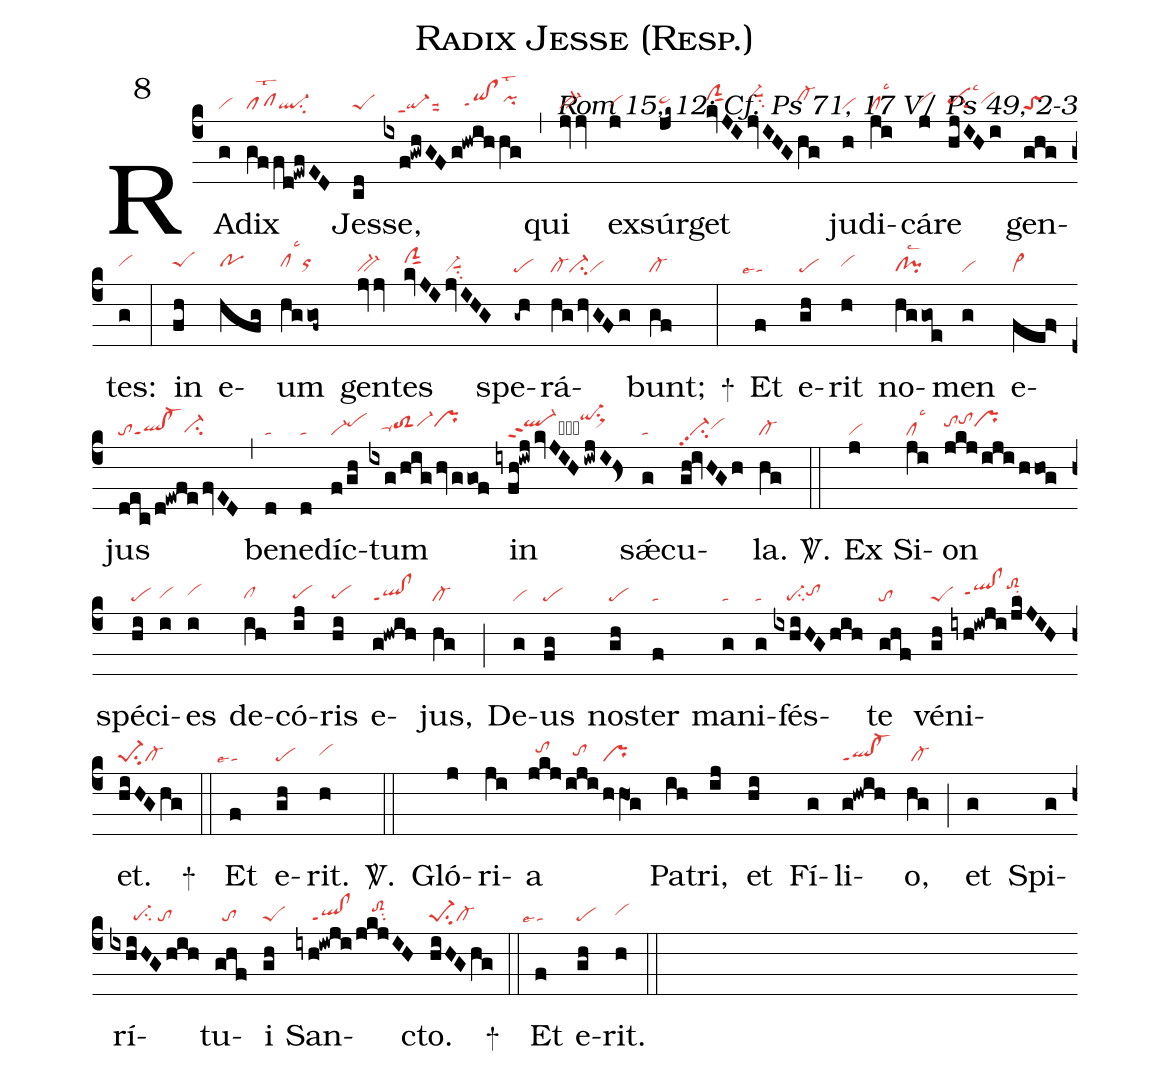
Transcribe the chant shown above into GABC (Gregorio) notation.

name:Radix Jesse (Resp.);
mode:8;
commentary:Rom 15, 12; Cf. Ps 71, 17 V/ Ps 49, 2-3;
nabc-lines:1;
%%
(c4)
RA(g|vi)dix(gffd!ewfED|pflst2ql-su2)
Jes(cd|peS)se,(ixf!gwhGFg!hwihhg|///qi-ppt1suu2qihg!clhgppt1lst3````pihh) (,)
qui(jvjv|bv-) ex(j|vihg)súr(jk~|ta>hh)get(kvJI|clShisut1|jvIHG|vi-hisuu1su2|hg|cl-hi) ju(h|vi)di(ji|cllsc3)cá(j|vihh)re(hjIHi|pehhsu2lsc3vihh) gen(ghg|toS)tes:(g|vihh) (:)
in(fh|peShh) e(hfg|pohh)um(hggof~|clhhlsc3orhh) gen(jvjv|bv-)tes(kvJI|clShisut1|jvIHG|vi-suu1su2) spe(-gh|pe)rá(hg/hvGFg|cl-ci-vi)bunt;(gf|cl-) +(:)
Et(f|```talse4) e(gh|pe)rit(h|vihh) no(hggoe|cl!pilsc2)men(g|vi) e(fef>|vi>)jus(dec/d!ewfe/fvED|toql!cl-ppt1ci-hg) (,)
be(d|ta)ne(d|ta)díc(f/gh|vi-pehi)tum(ixg/hig/hv/ggof|///ta-hhtoS2hhvi-hiprhi) in(iyfh!iwj/kvJIH/iwjI!Hs>|///ql-hippt2vi-hlsu2suu1qi-hksu1sux1) sǽ(g|ta)cu(gh!ivHGh|vi-pp2su2vihh)la.(hg|cl-) <sp>V/</sp>.(::)
Ex(j|vi) Si(ji|cllsc3)on(jkj/iji/hhog|tohitohjprhi) spé(hi|pe)ci(i|vihg)es(i|vihh) de(ih|clhg)có(ij|pehg)ris(hi|pehg) e(g!hwih|ql!clppt1)jus,(hg|cl-) (;)
De(g|vi)us(fg|pe) nos(gh|pe)ter(f|ta) ma(g|ta)ni(g|ta)fés(ixhiHGhih|///pe-su2tohh)te(ghf|to) vé(gh|peS)ni(iyh!iwji/jkJIH|///qlhh!clhhppt1toS2hjsu2)et.(hiHGhg|pe-1su2cl-) +(::)
Et(f|```talse4) e(gh|pe)rit.(h|vihh) <sp>V/</sp>.(::)
Gló(j)ri(ji)a(jkj|//tohi|/iji|//tohh|/hhO1g|pr) Pa(ih)tri,(ij) et(hi) Fí(g)li(g!hwih|ql!cl-ppt1)o,(hg|/cl-) (;)
et(g) Spi(g)rí(ixhiHGhih|//////pe-su2/to)tu(ghf|//to)i(gh|peS) San(iyh!iwji|////ql!clppt1|/jkjIH|////toS2hisu2)cto.(hiHGhg|pe-1su2cl-) +(::)
Et(f|```talse4) e(gh|pe)rit.(h|vihh) (::)
